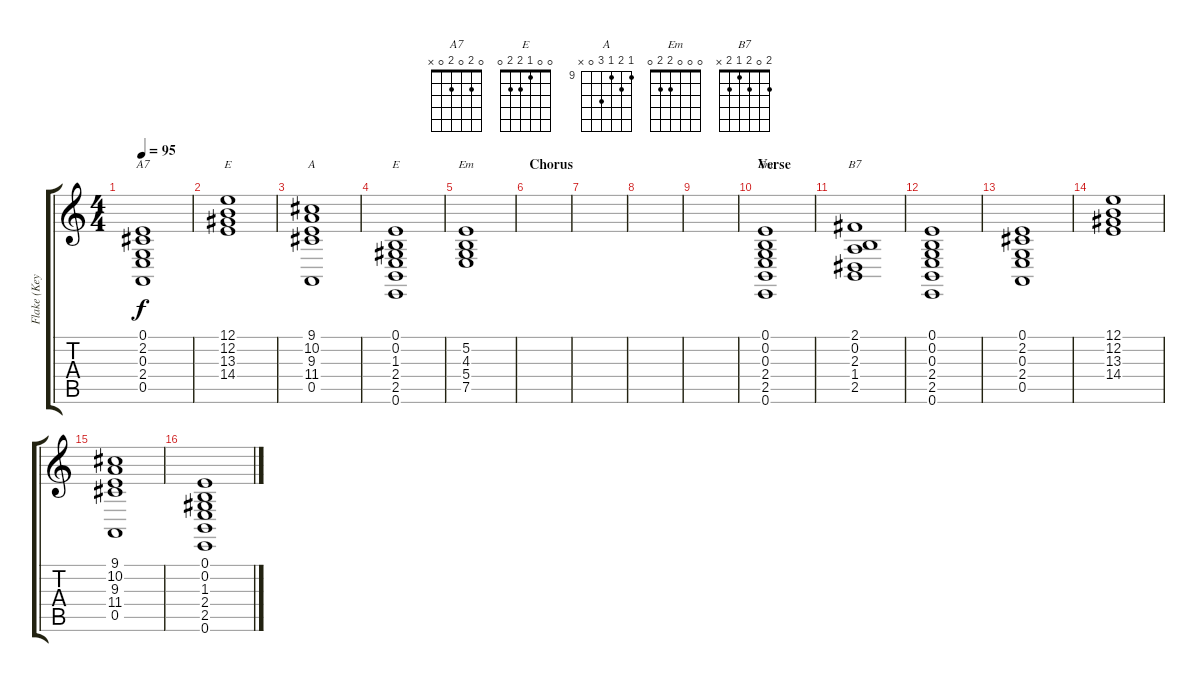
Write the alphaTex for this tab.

\track ("Flake (Keyboard)" "Flake (Key") {instrument lead8bassandlead}
\staff {score tabs}
\tuning (E4 B3 G3 D3 A2 E2) {hide}
\chord ("A7" 0 2 0 2 0 x)
\chord ("E" 12 12 13 14 x x) {firstfret 12}
\chord ("A" 9 10 9 11 0 x) {firstfret 9}
\chord ("E" 0 0 1 2 2 0)
\chord ("Em" x 5 4 5 7 x) {firstfret 4}
\chord ("Em" 0 0 0 2 2 0)
\chord ("B7" 2 0 2 1 2 x)
\ts (4 4)
\tempo 95
\clef g2
\ks c
(0.1 2.2 0.3 2.4 0.5).1{ch "A7" dy f} |
(12.1 12.2 13.3 14.4).1{ch "E"} |
(9.1 10.2 9.3 11.4 0.5).1{ch "A"} |
(0.1 0.2 1.3 2.4 2.5 0.6).1{ch "E"} |
(5.2 4.3 5.4 7.5).1{ch "Em"} |
\section ("" "Chorus")
|
|
|
|
\section ("" "Verse")
(0.1 0.2 0.3 2.4 2.5 0.6).1{ch "Em" volume 8 instrument choiraahs} |
(2.1 0.2 2.3 1.4 2.5).1{ch "B7"} |
(0.1 0.2 0.3 2.4 2.5 0.6).1 |
(0.1 2.2 0.3 2.4 0.5).1 |
(12.1 12.2 13.3 14.4).1 |
(9.1 10.2 9.3 11.4 0.5).1 |
(0.1 0.2 1.3 2.4 2.5 0.6).1
